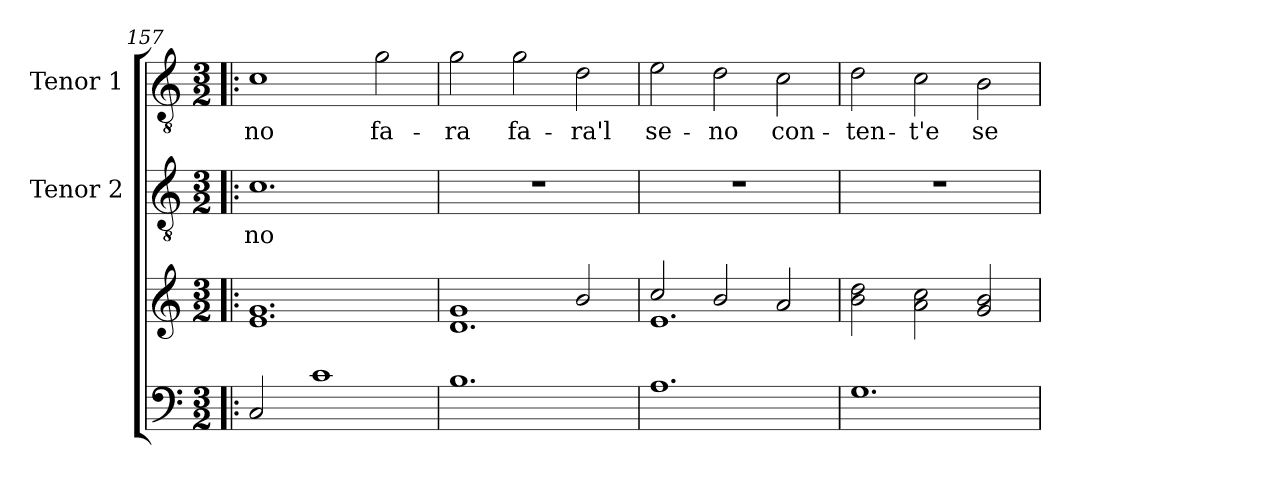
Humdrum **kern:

**kern	**kern	**kern	**text	**kern	**text
*part3	*part3	*part2	*part2	*part1	*part1
*staff4	*staff3	*staff2	*staff2	*staff1	*staff1
*	*	*I"Tenor 2	*	*I"Tenor 1	*
*	*	*I'T 2	*	*I'T 1	*
*clefF4	*clefG2	*clefGv2	*	*clefGv2	*
*k[]	*k[]	*k[]	*	*k[]	*
*C:	*C:	*C:	*	*C:	*
*M3/2	*M3/2	*M3/2	*	*M3/2	*
=157!|:	=157!|:	=157!|:	=157!|:	=157!|:	=157!|:
2C/	1.e 1.g	1.c	no	1c	no
1c	.	.	.	.	.
.	.	.	.	2g\	fa-
=158	=158	=158	=158	=158	=158
*	*^	*	*	*	*
1.B	1.d	1g	1.r	.	2g\	-ra
.	.	.	.	.	2g\	fa-
.	.	2b/	.	.	2d\	-ra'l
=159	=159	=159	=159	=159	=159	=159
1.A	1.e	2cc/	1.r	.	2e\	se-
.	.	2b/	.	.	2d\	-no
.	.	2a/	.	.	2c\	con-
*	*v	*v	*	*	*	*
!!LO:PB:g=z
=160	=160	=160	=160	=160	=160
1.G	2b\ 2dd\	1.r	.	2d\	-ten-
.	2a\ 2cc\	.	.	2c\	-t'e
.	2g/ 2b/	.	.	2B\	se-
=	=	=	=	=	=
*-	*-	*-	*-	*-	*-
